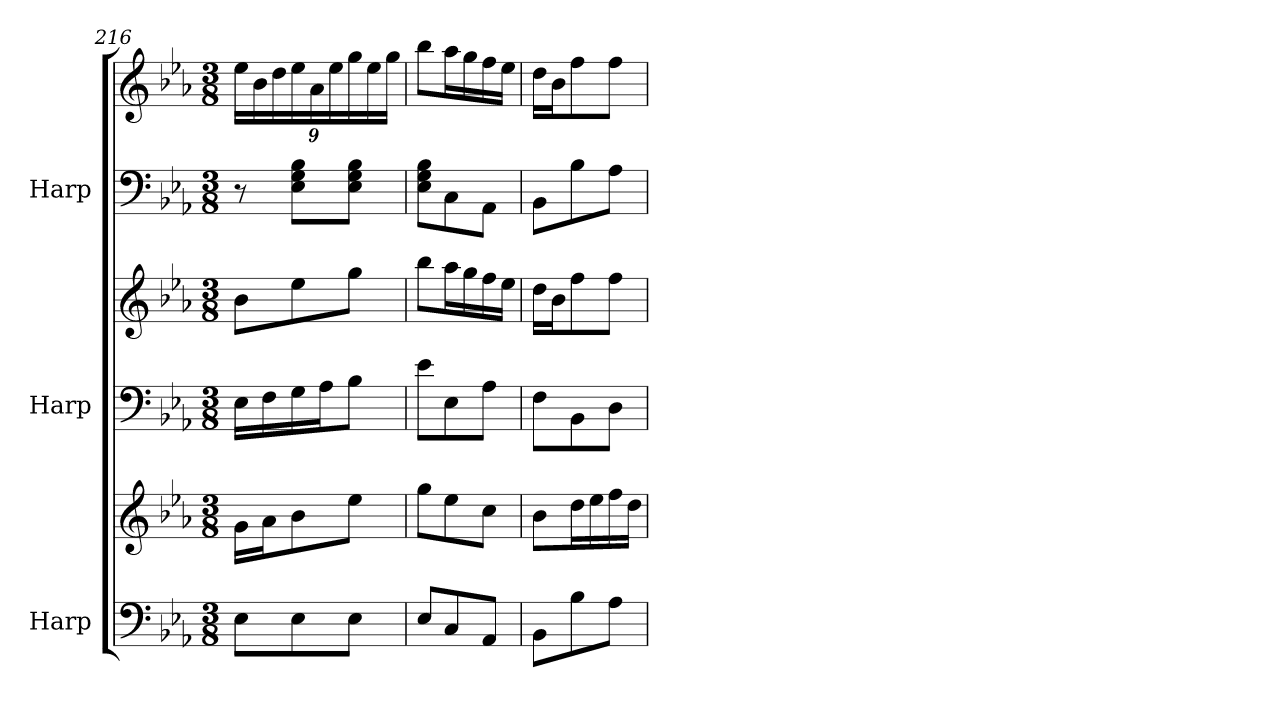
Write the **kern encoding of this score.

**kern	**kern	**kern	**kern	**kern	**kern
*part3	*part3	*part2	*part2	*part1	*part1
*staff6	*staff5	*staff4	*staff3	*staff2	*staff1
*I"Harp	*	*I"Harp	*	*I"Harp	*
*I'Hp	*	*I'Hp	*	*I'Hp	*
*clefF4	*clefG2	*clefF4	*clefG2	*clefF4	*clefG2
*k[b-e-a-]	*k[b-e-a-]	*k[b-e-a-]	*k[b-e-a-]	*k[b-e-a-]	*k[b-e-a-]
*M3/8	*M3/8	*M3/8	*M3/8	*M3/8	*M3/8
*	*	*	*	*	*Xbrackettup
=216	=216	=216	=216	=216	=216
8E-\L	16g\LL	16E-\LL	8b-\L	8r	24ee-\LL
.	.	.	.	.	24b-\
.	16a-\J	16F\	.	.	.
.	.	.	.	.	24dd\
8E-\	8b-\	16G\	8ee-\	8E-\ 8G\ 8B-\L	24ee-\
.	.	.	.	.	24a-\
.	.	16A-\J	.	.	.
.	.	.	.	.	24ee-\
8E-\J	8ee-\J	8B-\J	8gg\J	8E-\ 8G\ 8B-\J	24gg\
.	.	.	.	.	24ee-\
.	.	.	.	.	24gg\JJ
=217	=217	=217	=217	=217	=217
8E-/L	8gg\L	8e-\L	8bb-\L	8E-\ 8G\ 8B-\L	8bb-\L
8C/	8ee-\	8E-\	16aa-\L	8C\	16aa-\L
.	.	.	16gg\	.	16gg\
8AA-/J	8cc\J	8A-\J	16ff\	8AA-\J	16ff\
.	.	.	16ee-\JJ	.	16ee-\JJ
=218	=218	=218	=218	=218	=218
8BB-\L	8b-\L	8F\L	16dd\LL	8BB-\L	16dd\LL
.	.	.	16b-\J	.	16b-\J
8B-\	16dd\L	8BB-\	8ff\	8B-\	8ff\
.	16ee-\	.	.	.	.
8A-\J	16ff\	8D\J	8ff\J	8A-\J	8ff\J
.	16dd\JJ	.	.	.	.
=	=	=	=	=	=
*-	*-	*-	*-	*-	*-
